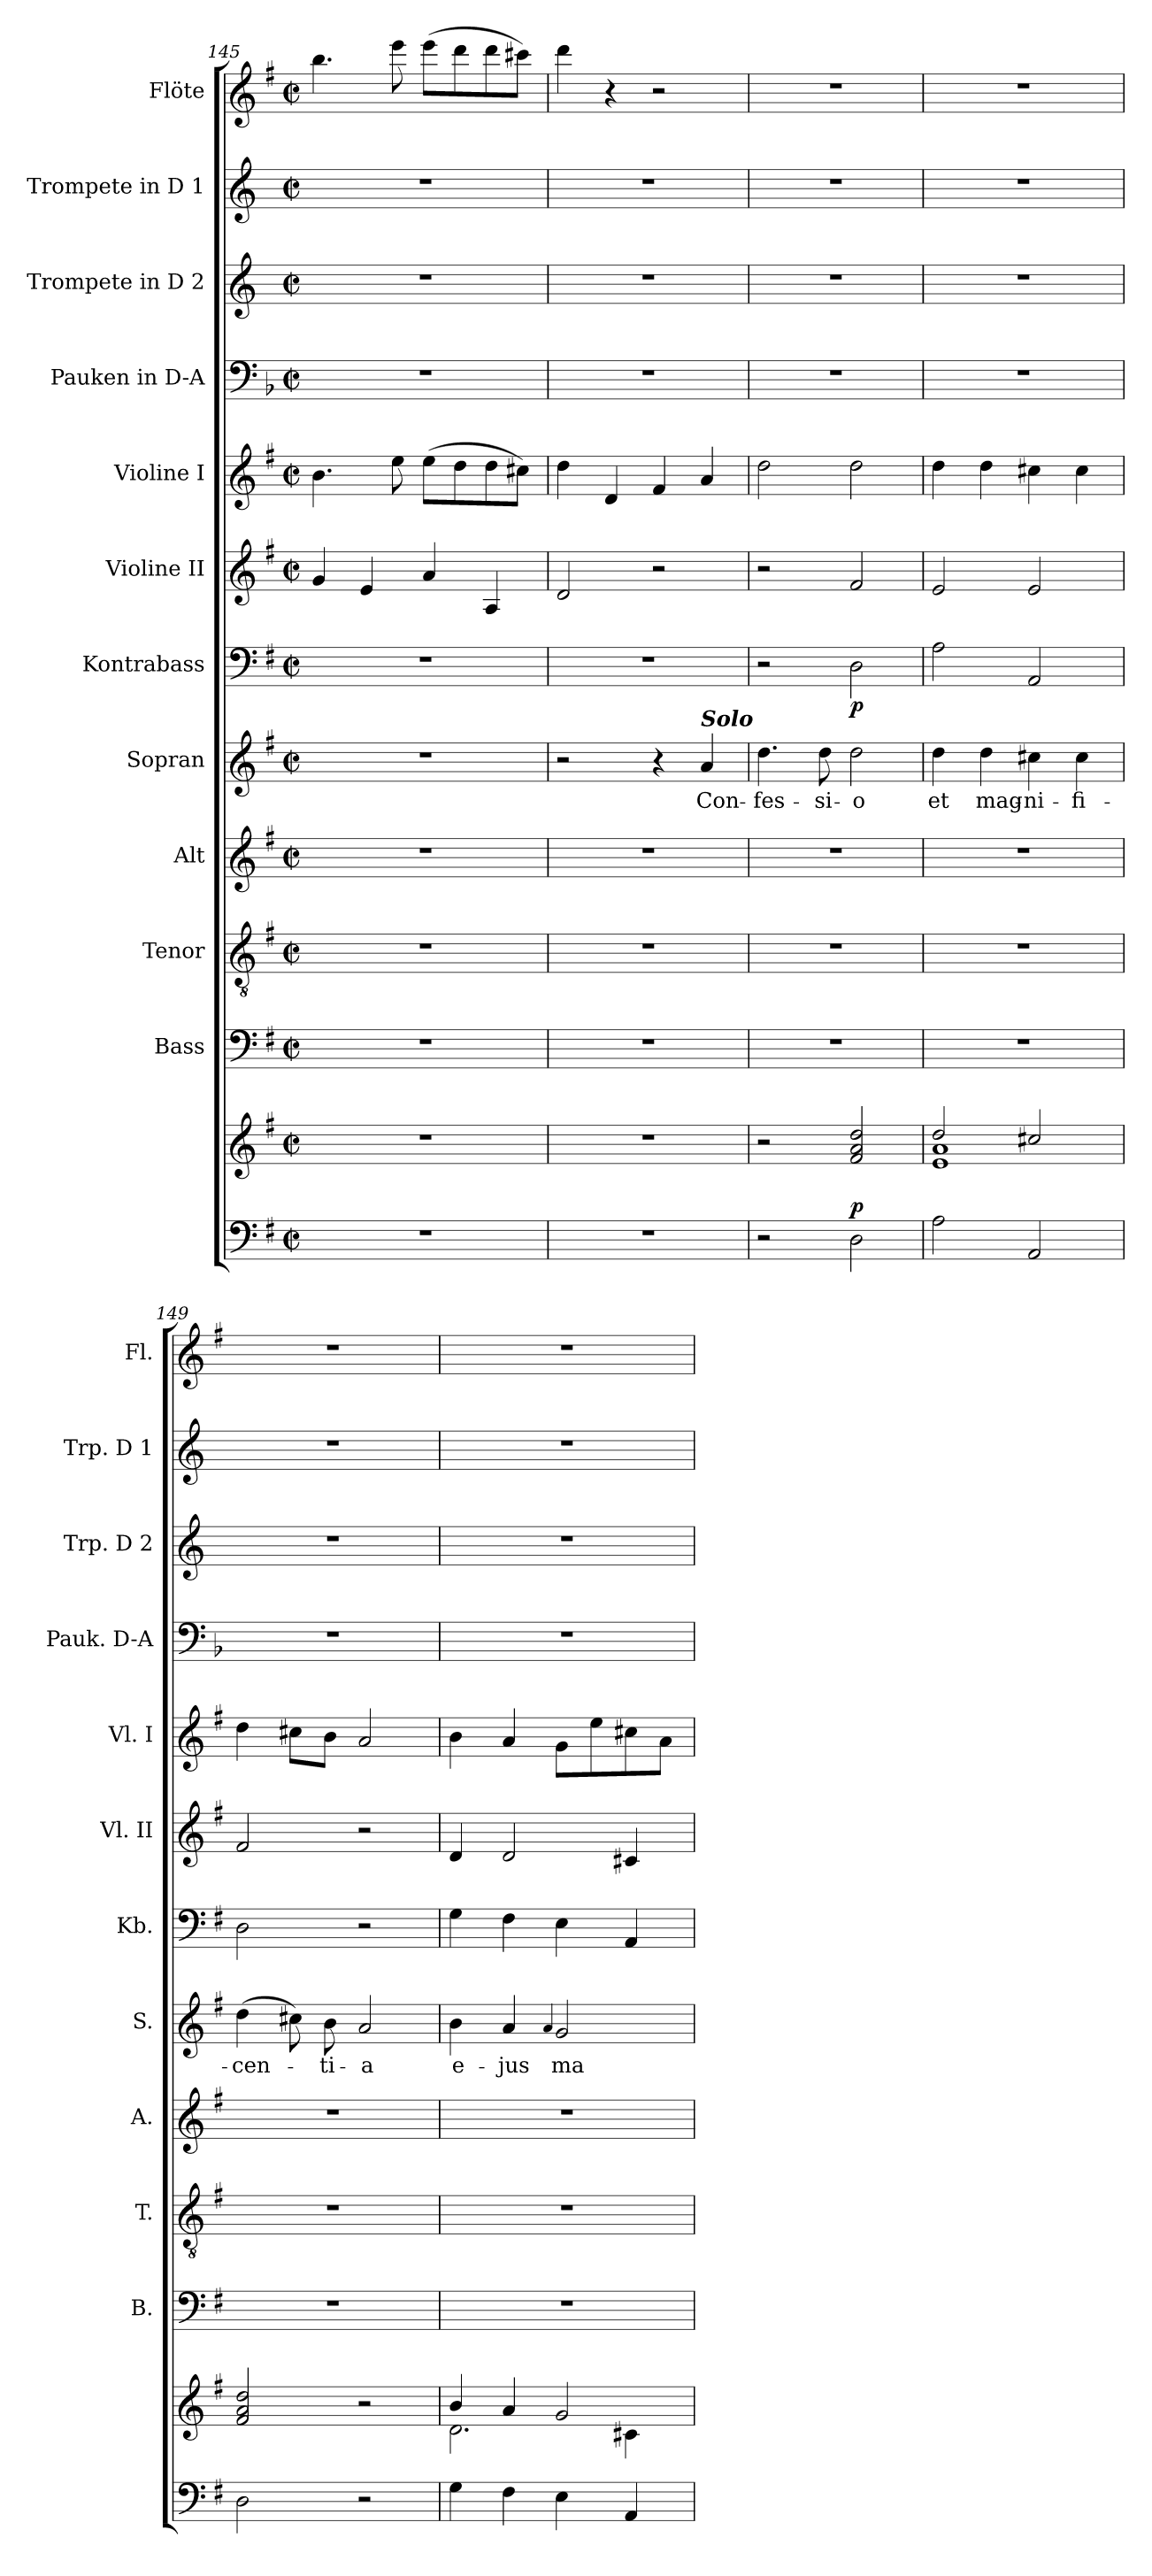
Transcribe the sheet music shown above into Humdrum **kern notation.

**kern	**kern	**dynam	**kern	**kern	**kern	**kern	**text	**kern	**dynam	**kern	**kern	**kern	**kern	**kern	**kern
*part12	*part12	*part12	*part11	*part10	*part9	*part8	*part8	*part7	*part7	*part6	*part5	*part4	*part3	*part2	*part1
*staff13	*staff12	*staff12/13	*staff11	*staff10	*staff9	*staff8	*staff8	*staff7	*staff7	*staff6	*staff5	*staff4	*staff3	*staff2	*staff1
*	*	*	*I"Bass	*I"Tenor	*I"Alt	*I"Sopran	*	*I"Kontrabass	*	*I"Violine II	*I"Violine I	*I"Pauken in D-A	*I"Trompete in D 2	*I"Trompete in D 1	*I"Flöte
*	*	*	*I'B.	*I'T.	*I'A.	*I'S.	*	*I'Kb.	*	*I'Vl. II	*I'Vl. I	*I'Pauk. D-A	*I'Trp. D 2	*I'Trp. D 1	*I'Fl.
*clefF4	*clefG2	*	*clefF4	*clefGv2	*clefG2	*clefG2	*	*clefF4	*	*clefG2	*clefG2	*clefF4	*clefG2	*clefG2	*clefG2
*	*	*	*	*	*	*	*	*ITrd7c12	*	*	*	*ITrd-1c-2	*ITrd3c5	*ITrd3c5	*
*k[f#]	*k[f#]	*	*k[f#]	*k[f#]	*k[f#]	*k[f#]	*	*k[f#]	*	*k[f#]	*k[f#]	*k[f#]	*k[f#]	*k[f#]	*k[f#]
*G:	*G:	*	*G:	*G:	*G:	*G:	*	*G:	*	*G:	*G:	*G:	*G:	*G:	*G:
*M2/2	*M2/2	*	*M2/2	*M2/2	*M2/2	*M2/2	*	*M2/2	*	*M2/2	*M2/2	*M2/2	*M2/2	*M2/2	*M2/2
*met(c|)	*met(c|)	*	*met(c|)	*met(c|)	*met(c|)	*met(c|)	*	*met(c|)	*	*met(c|)	*met(c|)	*met(c|)	*met(c|)	*met(c|)	*met(c|)
=145	=145	=145	=145	=145	=145	=145	=145	=145	=145	=145	=145	=145	=145	=145	=145
1r	1r	.	1r	1r	1r	1r	.	1r	.	4g/	4.b\	1r	1r	1r	4.bb\
.	.	.	.	.	.	.	.	.	.	4e/	.	.	.	.	.
.	.	.	.	.	.	.	.	.	.	.	8ee\	.	.	.	8eee\
.	.	.	.	.	.	.	.	.	.	4a/	(>8ee\L	.	.	.	(>8eee\L
.	.	.	.	.	.	.	.	.	.	.	8dd\	.	.	.	8ddd\
.	.	.	.	.	.	.	.	.	.	4A/	8dd\	.	.	.	8ddd\
.	.	.	.	.	.	.	.	.	.	.	8cc#X\J)	.	.	.	8ccc#X\J)
=146	=146	=146	=146	=146	=146	=146	=146	=146	=146	=146	=146	=146	=146	=146	=146
1r	1r	.	1r	1r	1r	2r	.	1r	.	2d/	4dd\	1r	1r	1r	4ddd\
.	.	.	.	.	.	.	.	.	.	.	4d/	.	.	.	4r
.	.	.	.	.	.	4r	.	.	.	2r	4f#/	.	.	.	2r
!	!	!	!	!	!	!LO:TX:a:Bi:t=Solo	!	!	!	!	!	!	!	!	!
!	!	!	!	!	!	!	!LO:LY:b	!	!	!	!	!	!	!	!
.	.	.	.	.	.	4a/	Con-	.	.	.	4a/	.	.	.	.
=147	=147	=147	=147	=147	=147	=147	=147	=147	=147	=147	=147	=147	=147	=147	=147
!	!	!	!	!	!	!	!LO:LY:b	!	!	!	!	!	!	!	!
2r	2r	.	1r	1r	1r	4.dd\	-fes-	2r	.	2r	2dd\	1r	1r	1r	1r
!	!	!	!	!	!	!	!LO:LY:b	!	!	!	!	!	!	!	!
.	.	.	.	.	.	8dd\	-si-	.	.	.	.	.	.	.	.
!	!	!LO:DY:a=2	!	!	!	!	!LO:LY:b	!	!LO:DY:b	!	!	!	!	!	!
2D\	2f#/ 2a/ 2dd/	p	.	.	.	2dd\	-o	2DD\	p	2f#/	2dd\	.	.	.	.
=148	=148	=148	=148	=148	=148	=148	=148	=148	=148	=148	=148	=148	=148	=148	=148
*	*^	*	*	*	*	*	*	*	*	*	*	*	*	*	*
!	!	!	!	!	!	!	!	!LO:LY:b	!	!	!	!	!	!	!	!
2A\	2dd/	1e 1a	.	1r	1r	1r	4dd\	et	2AA\	.	2e/	4dd\	1r	1r	1r	1r
!	!	!	!	!	!	!	!	!LO:LY:b	!	!	!	!	!	!	!	!
.	.	.	.	.	.	.	4dd\	mag-	.	.	.	4dd\	.	.	.	.
!	!	!	!	!	!	!	!	!LO:LY:b	!	!	!	!	!	!	!	!
2AA/	2cc#X/	.	.	.	.	.	4cc#X\	-ni-	2AAA/	.	2e/	4cc#X\	.	.	.	.
!	!	!	!	!	!	!	!	!LO:LY:b	!	!	!	!	!	!	!	!
.	.	.	.	.	.	.	4cc#\	-fi-	.	.	.	4cc#\	.	.	.	.
*	*v	*v	*	*	*	*	*	*	*	*	*	*	*	*	*	*
!!LO:PB:g=z
=149	=149	=149	=149	=149	=149	=149	=149	=149	=149	=149	=149	=149	=149	=149	=149
!	!	!	!	!	!	!	!LO:LY:b	!	!	!	!	!	!	!	!
2D\	2f#/ 2a/ 2dd/	.	1r	1r	1r	(>4dd\	-cen-	2DD\	.	2f#/	4dd\	1r	1r	1r	1r
.	.	.	.	.	.	8cc#X\)	.	.	.	.	8cc#X\L	.	.	.	.
!	!	!	!	!	!	!	!LO:LY:b	!	!	!	!	!	!	!	!
.	.	.	.	.	.	8b\	-ti-	.	.	.	8b\J	.	.	.	.
!	!	!	!	!	!	!	!LO:LY:b	!	!	!	!	!	!	!	!
2r	2r	.	.	.	.	2a/	-a	2r	.	2r	2a/	.	.	.	.
=150	=150	=150	=150	=150	=150	=150	=150	=150	=150	=150	=150	=150	=150	=150	=150
*	*^	*	*	*	*	*	*	*	*	*	*	*	*	*	*
!	!	!	!	!	!	!	!	!LO:LY:b	!	!	!	!	!	!	!	!
4G\	4b/	2.d\	.	1r	1r	1r	4b\	e-	4GG\	.	4d/	4b\	1r	1r	1r	1r
!	!	!	!	!	!	!	!	!LO:LY:b	!	!	!	!	!	!	!	!
4F#\	4a/	.	.	.	.	.	4a/	-jus	4FF#\	.	2d/	4a/	.	.	.	.
.	.	.	.	.	.	.	4qqa/	.	.	.	.	.	.	.	.	.
!	!	!	!	!	!	!	!	!LO:LY:b	!	!	!	!	!	!	!	!
4E\	2g/	.	.	.	.	.	2g/	ma-	4EE\	.	.	8g\L	.	.	.	.
.	.	.	.	.	.	.	.	.	.	.	.	8ee\	.	.	.	.
4AA/	.	4c#X\	.	.	.	.	.	.	4AAA/	.	4c#X/	8cc#X\	.	.	.	.
.	.	.	.	.	.	.	.	.	.	.	.	8a\J	.	.	.	.
*	*v	*v	*	*	*	*	*	*	*	*	*	*	*	*	*	*
=	=	=	=	=	=	=	=	=	=	=	=	=	=	=	=
*-	*-	*-	*-	*-	*-	*-	*-	*-	*-	*-	*-	*-	*-	*-	*-
